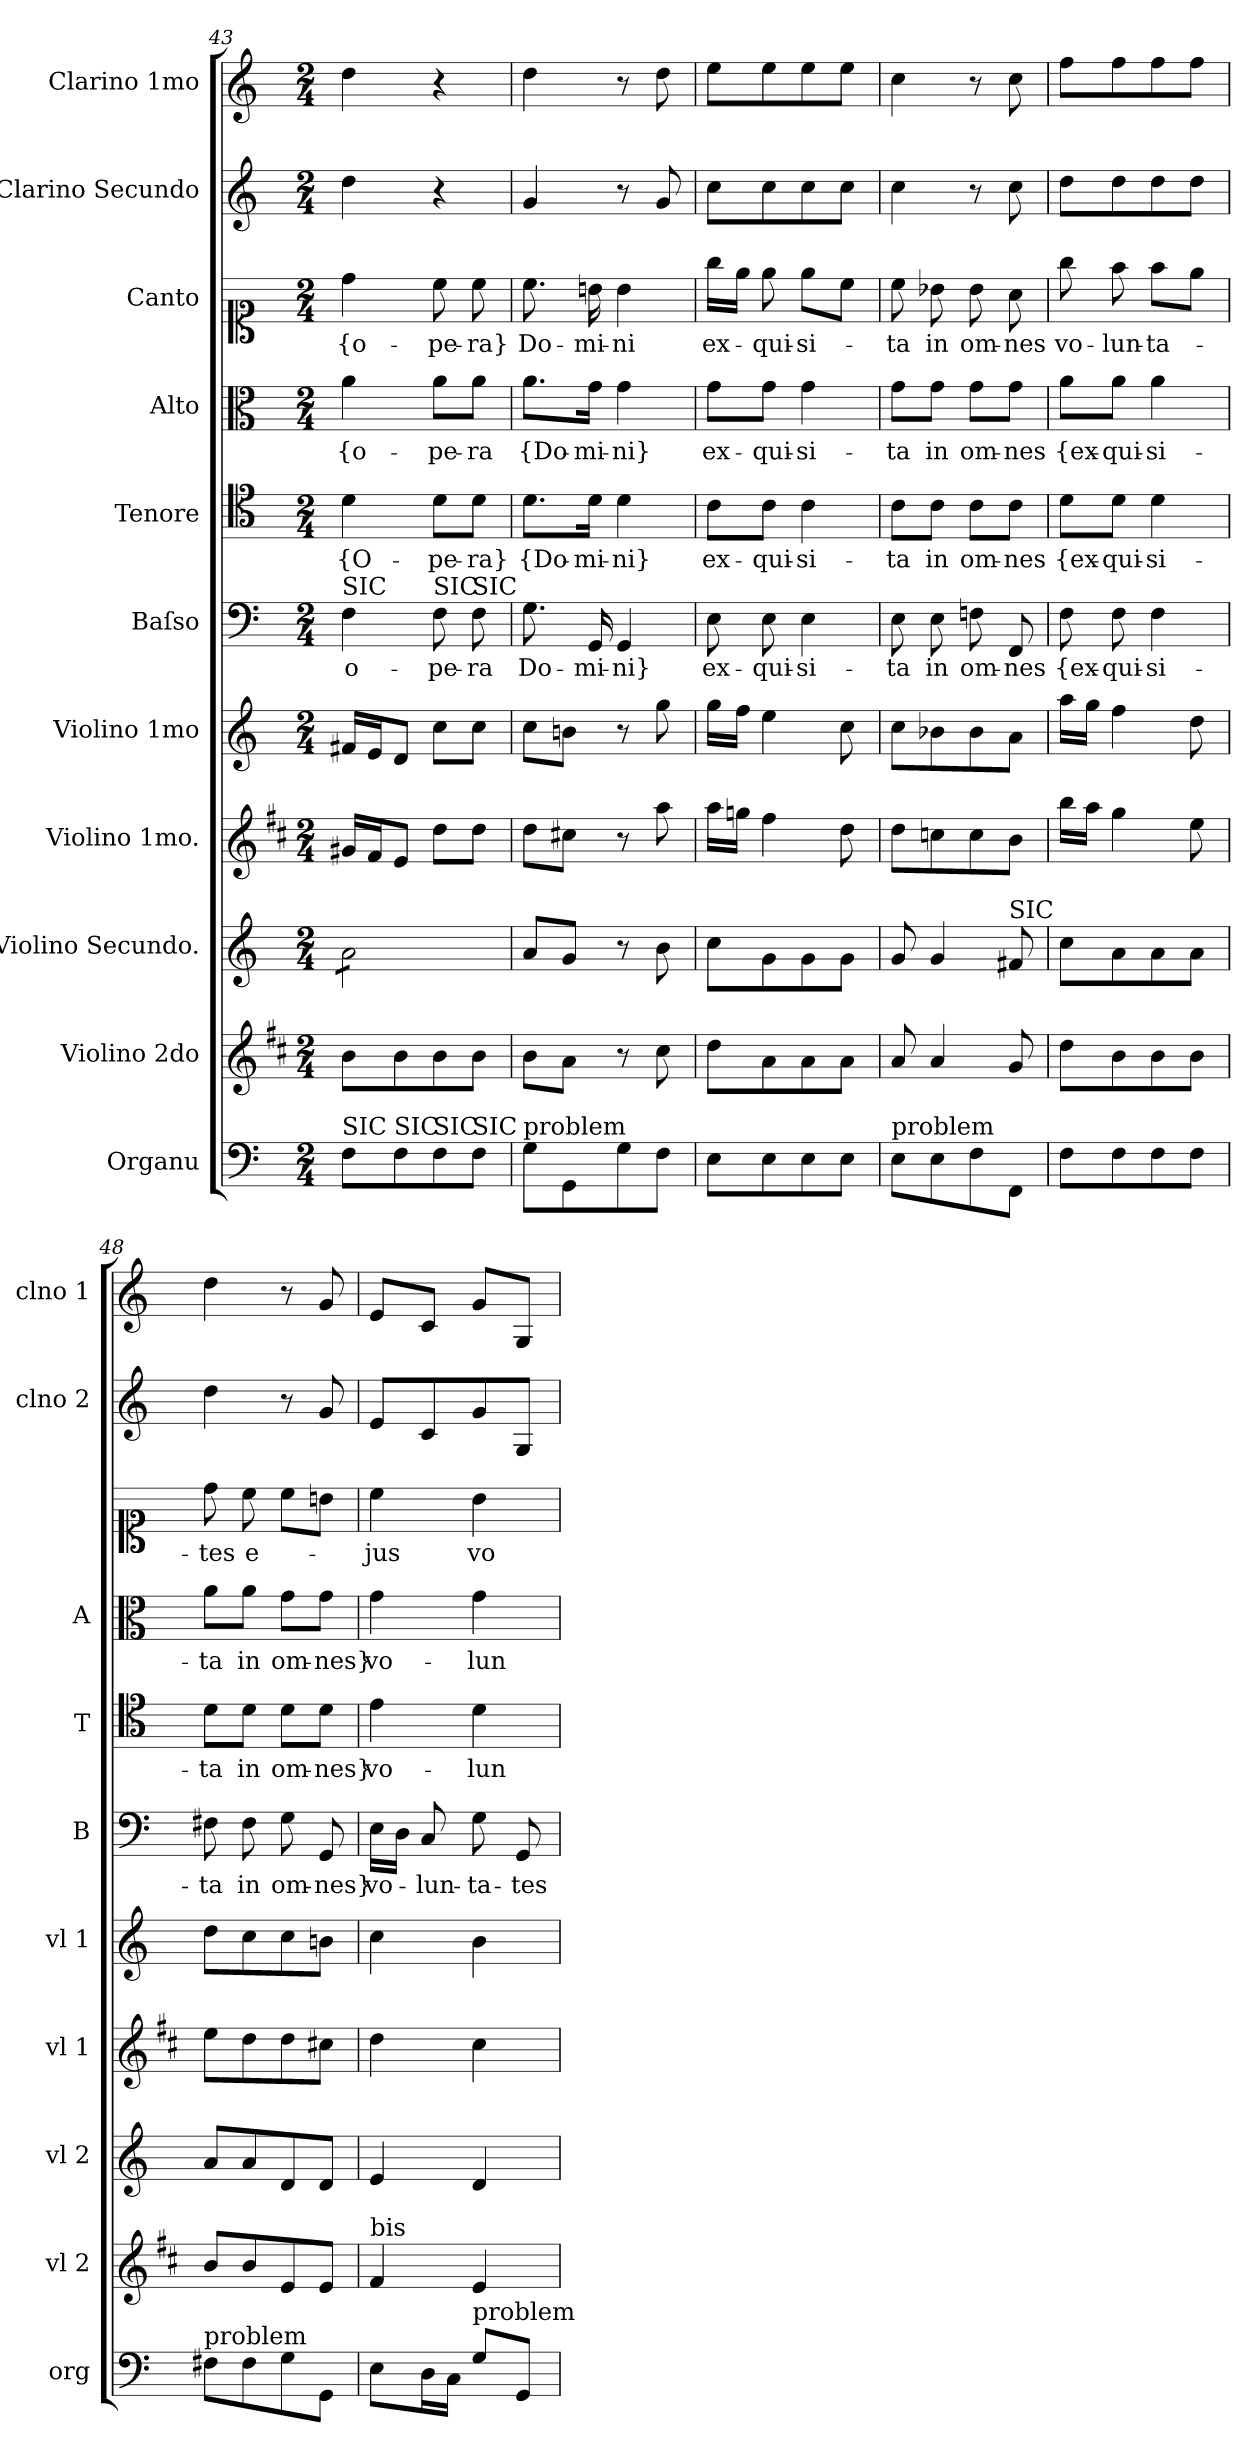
**kern	**kern	**kern	**kern	**kern	**kern	**text	**kern	**text	**kern	**text	**kern	**text	**kern	**kern
*part11	*part10	*part9	*part8	*part7	*part6	*part6	*part5	*part5	*part4	*part4	*part3	*part3	*part2	*part1
*staff11	*staff10	*staff9	*staff8	*staff7	*staff6	*staff6	*staff5	*staff5	*staff4	*staff4	*staff3	*staff3	*staff2	*staff1
*I"Organu	*I"Violino 2do	*I"Violino Secundo.	*I"Violino 1mo.	*I"Violino 1mo	*I"Baſso	*	*I"Tenore	*	*I"Alto	*	*I"Canto	*	*I"Clarino Secundo	*I"Clarino 1mo
*I'org	*I'vl 2	*I'vl 2	*I'vl 1	*I'vl 1	*I'B	*	*I'T	*	*I'A	*	*	*	*I'clno 2	*I'clno 1
*clefF4	*clefG2	*clefG2	*clefG2	*clefG2	*clefF4	*	*clefC4	*	*clefC3	*	*clefC1	*	*clefG2	*clefG2
*	*ITrd1c2	*	*ITrd1c2	*	*	*	*	*	*	*	*	*	*	*
*k[]	*k[]	*k[]	*k[]	*k[]	*k[]	*	*k[]	*	*k[]	*	*k[]	*	*k[]	*k[]
*M2/4	*M2/4	*M2/4	*M2/4	*M2/4	*M2/4	*	*M2/4	*	*M2/4	*	*M2/4	*	*M2/4	*M2/4
=43	=43	=43	=43	=43	=43	=43	=43	=43	=43	=43	=43	=43	=43	=43
!	!	!	!	!	!LO:TX:a:t=SIC	!	!	!	!	!	!	!	!	!
!LO:TX:a:t=SIC	!	!	!	!	!	!	!	!	!	!	!	!	!	!
*	*	*tremolo	*	*	*	*	*	*	*	*	*	*	*	*
8F\L	8a\L	8a\L	16f#X/LL	16f#X/LL	4F\	o-	4d\	{O-	4a\	{o-	4dd\	{o-	4dd\	4dd\
.	.	.	16e/J	16e/J	.	.	.	.	.	.	.	.	.	.
!LO:TX:a:t=SIC	!	!	!	!	!	!	!	!	!	!	!	!	!	!
8F\	8a\	8a\	8d/J	8d/J	.	.	.	.	.	.	.	.	.	.
!	!	!	!	!	!LO:TX:a:t=SIC	!	!	!	!	!	!	!	!	!
!LO:TX:a:t=SIC	!	!	!	!	!	!	!	!	!	!	!	!	!	!
8F\	8a\	8a\	8cc\L	8cc\L	8F\	-pe-	8d\L	-pe-	8a\L	-pe-	8cc\	-pe-	4r	4r
!	!	!	!	!	!LO:TX:a:t=SIC	!	!	!	!	!	!	!	!	!
!LO:TX:a:t=SIC	!	!	!	!	!	!	!	!	!	!	!	!	!	!
8F\J	8a\J	8a\J	8cc\J	8cc\J	8F\	-ra	8d\J	-ra}	8a\J	-ra	8cc\	-ra}	.	.
*	*	*Xtremolo	*	*	*	*	*	*	*	*	*	*	*	*
=44	=44	=44	=44	=44	=44	=44	=44	=44	=44	=44	=44	=44	=44	=44
!LO:TX:a:t=problem	!	!	!	!	!	!	!	!	!	!	!	!	!	!
8G\L	8a\L	8a/L	8cc\L	8cc\L	8.G\	Do-	8.d\L	{Do-	8.a\L	{Do-	8.cc\	Do-	4g/	4dd\
8GG/	8g\J	8g/J	8bn\J	8bn\J	.	.	.	.	.	.	.	.	.	.
.	.	.	.	.	16GG/	-mi-	16d\Jk	-mi-	16g\Jk	-mi-	16bn\	-mi-	.	.
8G\	8r	8r	8r	8r	4GG/	-ni}	4d\	-ni}	4g\	-ni}	4b\	-ni	8r	8r
8F\J	8b\	8b\	8gg\	8gg\	.	.	.	.	.	.	.	.	8g/	8dd\
=45	=45	=45	=45	=45	=45	=45	=45	=45	=45	=45	=45	=45	=45	=45
8E\L	8cc\L	8cc\L	16gg\LL	16gg\LL	8E\	ex-	8c\L	ex-	8g\L	ex-	16gg\LL	ex-	8cc\L	8ee\L
.	.	.	16ffn\JJ	16ff\JJ	.	.	.	.	.	.	16ee\JJ	.	.	.
8E\	8g\	8g\	4ee\	4ee\	8E\	-qui-	8c\J	-qui-	8g\J	-qui-	8ee\	-qui-	8cc\	8ee\
8E\	8g\	8g\	.	.	4E\	-si-	4c\	-si-	4g\	-si-	8ee\L	-si-	8cc\	8ee\
8E\J	8g\J	8g\J	8cc\	8cc\	.	.	.	.	.	.	8cc\J	.	8cc\J	8ee\J
=46	=46	=46	=46	=46	=46	=46	=46	=46	=46	=46	=46	=46	=46	=46
!LO:TX:a:t=problem	!	!	!	!	!	!	!	!	!	!	!	!	!	!
8E\L	8g/	8g/	8cc\L	8cc\L	8E\	-ta	8c\L	-ta	8g\L	-ta	8cc\	-ta	4cc\	4cc\
8E\	4g/	4g/	8b-X\	8b-X\	8E\	in	8c\J	in	8g\J	in	8b-X\	in	.	.
8F\	.	.	8b-\	8b-\	8Fn\	om-	8c\L	om-	8g\L	om-	8b-\	om-	8r	8r
!	!	!LO:TX:a:t=SIC	!	!	!	!	!	!	!	!	!	!	!	!
8FF/J	8f/	8f#X/	8a\J	8a\J	8FF/	-nes	8c\J	-nes	8g\J	-nes	8a\	-nes	8cc\	8cc\
=47	=47	=47	=47	=47	=47	=47	=47	=47	=47	=47	=47	=47	=47	=47
8F\L	8cc\L	8cc\L	16aa\LL	16aa\LL	8F\	{ex-	8d\L	{ex-	8a\L	{ex-	8gg\	vo-	8dd\L	8ff\L
.	.	.	16gg\JJ	16gg\JJ	.	.	.	.	.	.	.	.	.	.
8F\	8a\	8a\	4ff\	4ff\	8F\	-qui-	8d\J	-qui-	8a\J	-qui-	8ff\	-lun-	8dd\	8ff\
8F\	8a\	8a\	.	.	4F\	-si-	4d\	-si-	4a\	-si-	8ff\L	-ta-	8dd\	8ff\
8F\J	8a\J	8a\J	8dd\	8dd\	.	.	.	.	.	.	8ee\J	.	8dd\J	8ff\J
=48	=48	=48	=48	=48	=48	=48	=48	=48	=48	=48	=48	=48	=48	=48
!LO:TX:a:t=problem	!	!	!	!	!	!	!	!	!	!	!	!	!	!
8F#X\L	8a/L	8a/L	8dd\L	8dd\L	8F#X\	-ta	8d\L	-ta	8a\L	-ta	8dd\	-tes	4dd\	4dd\
8F#\	8a/	8a/	8cc\	8cc\	8F#\	in	8d\J	in	8a\J	in	8cc\	e-	.	.
8G\	8d/	8d/	8cc\	8cc\	8G\	om-	8d\L	om-	8g\L	om-	8cc\L	.	8r	8r
8GG/J	8d/J	8d/J	8bn\J	8bn\J	8GG/	-nes}	8d\J	-nes}	8g\J	-nes}	8bn\J	.	8g/	8g/
=49	=49	=49	=49	=49	=49	=49	=49	=49	=49	=49	=49	=49	=49	=49
!	!LO:TX:a:t=bis	!	!	!	!	!	!	!	!	!	!	!	!	!
8E\L	4e/	4e/	4cc\	4cc\	16E\LL	vo-	4e\	vo-	4g\	vo-	4cc\	-jus	8e/L	8e/L
.	.	.	.	.	16D\JJ	.	.	.	.	.	.	.	.	.
16D\L	.	.	.	.	8C/	-lun-	.	.	.	.	.	.	8c/	8c/J
16C\JJ	.	.	.	.	.	.	.	.	.	.	.	.	.	.
!LO:TX:a:t=problem	!	!	!	!	!	!	!	!	!	!	!	!	!	!
8G\L	4d/	4d/	4b\	4b\	8G\	-ta-	4d\	-lun-	4g\	-lun-	4b\	vo-	8g/	8g/L
8GG/J	.	.	.	.	8GG/	-tes	.	.	.	.	.	.	8G/J	8G/J
=	=	=	=	=	=	=	=	=	=	=	=	=	=	=
*-	*-	*-	*-	*-	*-	*-	*-	*-	*-	*-	*-	*-	*-	*-
